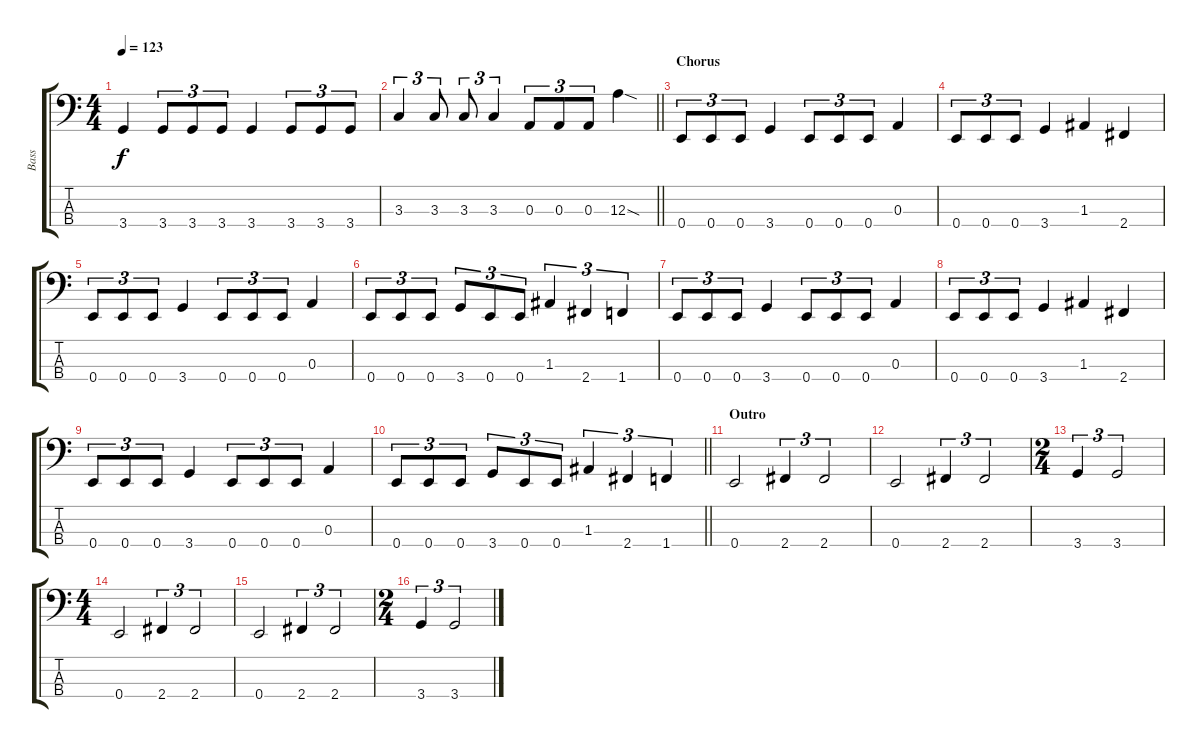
\track ("Bass" "Bass") {instrument electricbassfinger}
\staff {score tabs}
\tuning (G2 D2 A1 E1) {hide}
\ts (4 4)
\tempo 123
\clef f4
\ks c
3.4.4{dy f} 3.4.8{tu (3 2)} 3.4.8{tu (3 2)} 3.4.8{tu (3 2)} 3.4.4 3.4.8{tu (3 2)} 3.4.8{tu (3 2)} 3.4.8{tu (3 2)} |
\barLineRight lightlight
3.3.4{tu (3 2)} 3.3.8{tu (3 2)} 3.3.8{tu (3 2)} 3.3.4{tu (3 2)} 0.3.8{tu (3 2)} 0.3.8{tu (3 2)} 0.3.8{tu (3 2)} 12.3{sod}.4 |
\section ("" "Chorus")
0.4.8{tu (3 2)} 0.4.8{tu (3 2)} 0.4.8{tu (3 2)} 3.4.4 0.4.8{tu (3 2)} 0.4.8{tu (3 2)} 0.4.8{tu (3 2)} 0.3.4 |
0.4.8{tu (3 2)} 0.4.8{tu (3 2)} 0.4.8{tu (3 2)} 3.4.4 1.3.4 2.4.4 |
0.4.8{tu (3 2)} 0.4.8{tu (3 2)} 0.4.8{tu (3 2)} 3.4.4 0.4.8{tu (3 2)} 0.4.8{tu (3 2)} 0.4.8{tu (3 2)} 0.3.4 |
0.4.8{tu (3 2)} 0.4.8{tu (3 2)} 0.4.8{tu (3 2)} 3.4.8{tu (3 2)} 0.4.8{tu (3 2)} 0.4.8{tu (3 2)} 1.3.4{tu (3 2)} 2.4.4{tu (3 2)} 1.4.4{tu (3 2)} |
0.4.8{tu (3 2)} 0.4.8{tu (3 2)} 0.4.8{tu (3 2)} 3.4.4 0.4.8{tu (3 2)} 0.4.8{tu (3 2)} 0.4.8{tu (3 2)} 0.3.4 |
0.4.8{tu (3 2)} 0.4.8{tu (3 2)} 0.4.8{tu (3 2)} 3.4.4 1.3.4 2.4.4 |
0.4.8{tu (3 2)} 0.4.8{tu (3 2)} 0.4.8{tu (3 2)} 3.4.4 0.4.8{tu (3 2)} 0.4.8{tu (3 2)} 0.4.8{tu (3 2)} 0.3.4 |
\barLineRight lightlight
0.4.8{tu (3 2)} 0.4.8{tu (3 2)} 0.4.8{tu (3 2)} 3.4.8{tu (3 2)} 0.4.8{tu (3 2)} 0.4.8{tu (3 2)} 1.3.4{tu (3 2)} 2.4.4{tu (3 2)} 1.4.4{tu (3 2)} |
\section ("" "Outro")
0.4.2 2.4.4{tu (3 2)} 2.4.2{tu (3 2)} |
0.4.2 2.4.4{tu (3 2)} 2.4.2{tu (3 2)} |
\ts (2 4)
3.4.4{tu (3 2)} 3.4.2{tu (3 2)} |
\ts (4 4)
0.4.2 2.4.4{tu (3 2)} 2.4.2{tu (3 2)} |
0.4.2 2.4.4{tu (3 2)} 2.4.2{tu (3 2)} |
\ts (2 4)
3.4.4{tu (3 2)} 3.4.2{tu (3 2)}
